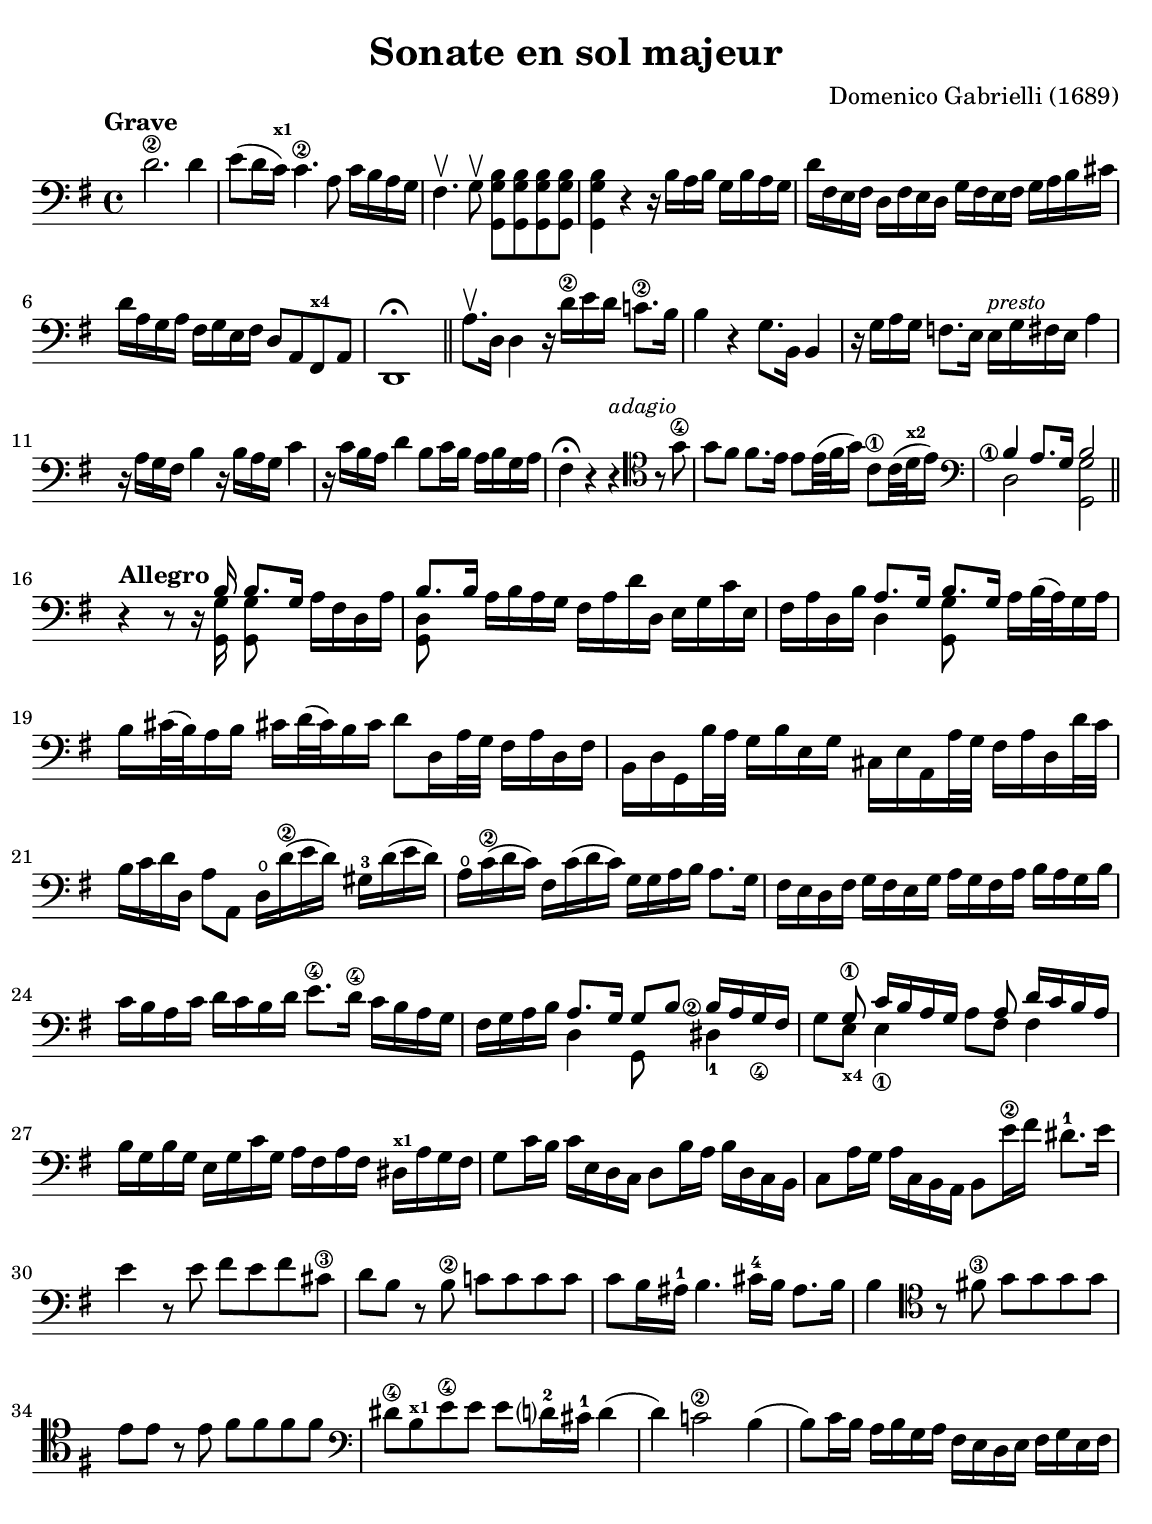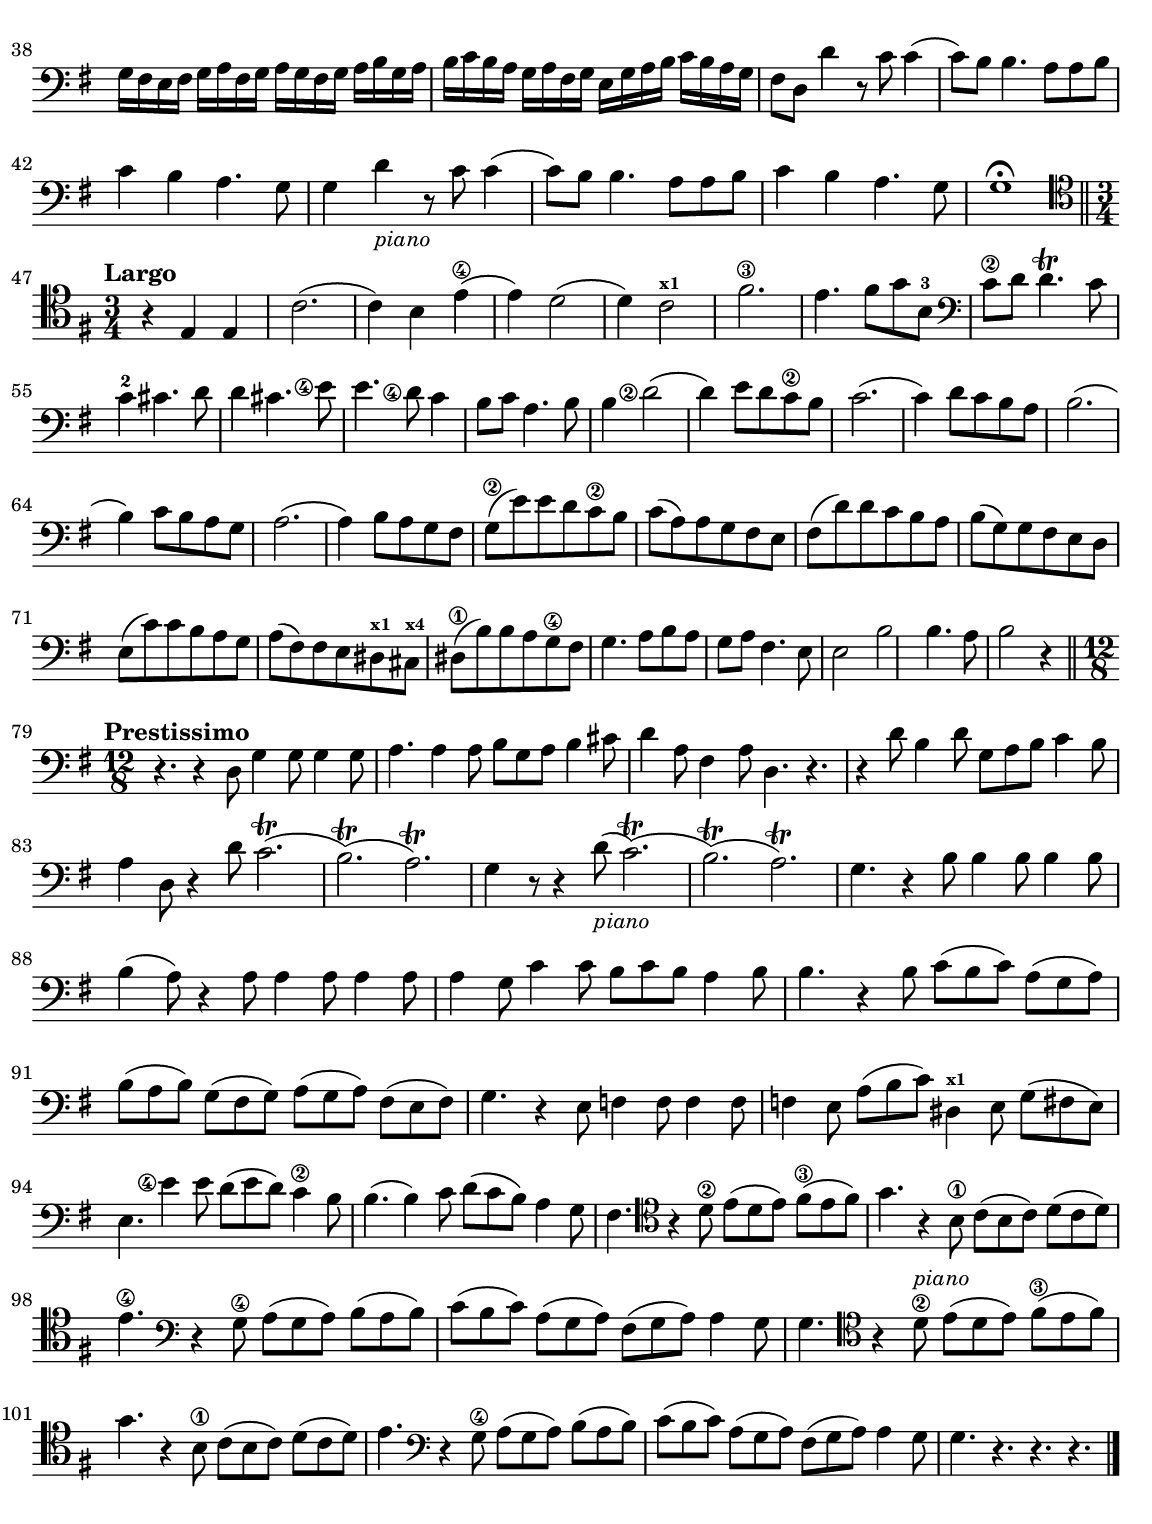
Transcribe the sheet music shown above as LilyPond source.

#(set-global-staff-size 21)

\version "2.24.0"

\header {
  title    = "Sonate en sol majeur"
  composer = "Domenico Gabrielli (1689)"
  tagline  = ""
}

\language "italiano"

% iPad Pro 12.9

\paper {
  paper-width  = 195\mm
  paper-height = 260\mm
  indent = #0
  page-count = #2
  line-width = #184
  print-page-number = ##f
  ragged-last-bottom = ##t
  ragged-bottom = ##f
%  ragged-last = ##t
}

\score {
  \new Staff {
   \override Hairpin.to-barline = ##f
   \time 4/4
   \tempo "Grave"
   \key sol \major
   \clef "bass"
   \set fingeringOrientations = #'(left)

   | re'2.\2 re'4
   | mi'8( re'16 do'16)^\markup{\bold\teeny x1}
     do'4.\2 la8 do'16 si16 la16 sol16
   | fad4.\upbow sol8\upbow <<sol,8 sol8 si8>> <<sol,8 sol8 si8>>
     <<sol,8 sol8 si8>> <<sol,8 sol8 si8>>
   | <<sol,4 sol4 si4>> r4 r16
     si16 la16 si16 sol16 si16 la16 sol16
   | re'16 fad16 mi16 fad16 re16 fad16 mi16 re16
     sol16 fad16 mi16 fad16 sol16 la16 si16 dod'16
   | re'16 la16 sol16 la16 fad16 sol16 mi16 fad16 re8 la,8
     fad,8^\markup{\bold\teeny x4} la,8
   | re,1\fermata

   \bar "||"

   | la8.\upbow re16 re4 r16 re'16\2 mi'16 re'16 do'!8.\2 si16
   | si4 r4 sol8. si,16 si,4
   | r16 sol16 la16 sol16 fa!8.
     mi16 mi16^\markup{\small\italic "presto"} sol16 fad16 mi16 la4
   | r16 la16 sol16 fad16 si4 r16 si16 la16 sol16 do'4
   | r16 do'16 si16 la16 re'4 si8 do'16 si16 la16 si16 sol16 la16
   | fad4\fermata r4 r4^\markup{\small\italic "adagio"}
     \clef "tenor"
     r8 sol'8\4
   | sol'8 fad'8 fad'8. mi'16 mi'8 mi'32( fad'32 sol'16)
     do'8\1 do'32( re'32^\markup{\bold\teeny x2} mi'16)
   | \clef "bass"
     <<{\set fingeringOrientations = #'(left)
        <si\finger\markup{\circle 1}>4 la8.[ sol16] si2}\\
       {re2 <<sol,2 sol2>>}>>

   \bar "||"

   \break

   \tempo "Allegro"
   | r4 r8 r16
   | <<{si16 si8.[ sol16]}\\{<<sol,16 sol16>><<sol,8 sol8>>}>>
     la16[ fad16 re16 la16]
   | <<{si8. si16}\\{<<sol,8 re8>>}>>
     la16 si16 la16 sol16 fad16 la16 re'16 re16 mi16 sol16 do'16 mi16
   | fad16 la16 re16 si16
     <<{la8. sol16 si8. sol16}\\{re4 <<sol,8 sol8>>}>>
     la16 si32( la32) sol16 la16
   | si16 dod'32( si32) la16 si16 dod'!16 re'32( dod'32) si16 dod'16
     re'8 re16 la32 sol32 fad16 la16 re16 fad16
   | si,16 re16 sol,16 si32 la32 sol16 si16 mi16 sol16
     dod16 mi16 la,16 la32 sol32 fad16 la16 re16 re'32 do'32
   | si16 do'16 re'16 re16 la8 la,8 re16\open re'16(\2 mi'16 re'16)
     sold16-3 re'16( mi'16 re'16)
   | la16\open do'16(\2 re'16 do'16) fad16 do'16( re'16 do'16)
     sol16 sol16 la16 si16 la8. sol16
   | fad16 mi16 re16 fad16 sol16 fad16 mi16 sol16
     la16 sol16 fad16 la16 si16 la16 sol16 si16
   | do'16 si16 la16 do'16 re'16 do'16 si16 re'16
     mi'8.\4 re'16\4 do'16 si16 la16 sol16
   | fad16 sol16 la16 si16
     <<{\set fingeringOrientations = #'(left)
        la8. sol16 sol8 si8 <si\finger\markup{\circle 2}>16
        la16 sol16_\4 fad16}\\
       {re4 sol,8 s8 red4-1}>>
   | <<{s8 sol8\1 do'16 si16 la16 sol16 s8 la8 re'16 do'16 si16 la16}\\
       {sol8 mi8_\markup{\bold\teeny x4} mi4_\1 la8 fad8 fad4}>>
   | si16 sol16 si16 sol16 mi16 sol16 do'16 sol16
     la16 fad16 la16 fad16 red16^\markup{\bold\teeny x1} la16 sol fad16
   | sol8 do'16 si16  do'16 mi16 re16 do16
     re8 si16 la16 si16 re16 do16 si,16
   | do8 la16 sol16 la16 do16 si,16 la,16 si,8
     mi'16\2 fad'16 red'8.-1 mi'16
   | mi'4 r8 mi'8 fad'8 mi'8 fad'8 dod'8\3
   | re'8 si8 r8 si8\2 do'!8 do'8 do'8 do'8
   | do'8 si16 lad16-1 si4. dod'16-4 si16 lad8. si16
   | si4
     \clef "tenor"
     r8 fad'!8\3 sol'8 sol'8 sol'8 sol'8
   | mi'8 mi'8 r8 mi'8 fad'8 fad'8 fad'8 fad'8
   | \clef "bass"
     red'8\4 si8^\markup{\bold\teeny x1} mi'8\4
     mi'8 mi'8 re'?16-2 dod'16-1 re'4(
   | re'4) do'!2\2 si4(
   | si8) do'16 si16 la16 si16 sol16 la16 fad16 mi16 re16 mi16
     fad16 sol16 mi16 fad16
   | sol16 fad16 mi16 fad16 sol16 la16 fad16 sol16
     la16 sol16 fad16 sol16 la16 si16 sol16 la16
   | si16 do'16 si16 la16 sol16 la16 fad16 sol16
     mi16 sol16 la16 si16 do'16 si16 la16 sol16
   | fad8 re8 re'4 r8 do'8 do'4(
   | do'8) si8 si4. la8 la8 si8
   | do'4 si4 la4. sol8
   | sol4 re'4_\markup{\small\italic "piano"} r8 do'8 do'4(
   | do'8) si8 si4. la8 la8 si8
   | do'4 si4 la4. sol8
   | sol1\fermata

   \bar "||"

   \break

   \tempo "Largo"
   \time 3/4
   \clef "tenor"
   | r4 mi4 mi4
   | do'2.(
   | do'4) si4 mi'4(\4
   | mi'4) re'2(
   | re'4) do'2^\markup{\bold\teeny x1}
   | fad'2.\3
   | mi'4. fad'8 sol'8 si8-3
   | \clef "bass"
     do'8\2 re'8 re'4.\trill do'8
   | do'4-2 dod'4. re'8
   | re'4 dod'4. <mi'\finger\markup{\circle 4}>8
   | mi'4. <re'\finger\markup{\circle 4}>8 do'4
   | si8 do'8 la4. si8
   | si4 <re'\finger\markup{\circle 2}>2(
   | re'4) mi'8 re'8 do'8\2 si8
   | do'2.(
   | do'4) re'8 do'8 si8 la8
   | si2.(
   | si4) do'8 si8 la8 sol8
   | la2.(
   | la4) si8 la8 sol8 fad8
   | sol8\2( mi'8) mi'8 re'8 do'8\2 si8
   | do'8( la8) la8 sol8 fad8 mi8
   | fad8( re'8) re'8 do'8 si8 la8
   | si8( sol8) sol8 fad8 mi8 re8
   | mi8( do'8) do'8 si8 la8 sol8
   | la8( fad8) fad8 mi8
     red8^\markup{\bold\teeny x1} dod8^\markup{\bold\teeny x4}
   | red8\1( si8) si8 la8 sol8\4 fad8
   | sol4. la8 si8 la8
   | sol8 la8 fad4. mi8
   | mi2 si2 si4. la8
   | si2 r4

   \bar "||"

   \break

   \tempo "Prestissimo"
   \time 12/8
   | r4. r4 re8 sol4 sol8 sol4 sol8
   | la4. la4 la8 si8 sol8 la8 si4 dod'8
   | re'4 la8 fad4 la8 re4. r4.
   | r4 re'8 si4 re'8 sol8 la8 si8 do'4 si8
   | la4 re8 r4 re'8 do'2.\trill(
   | si2.\trill)( la2.\trill)
   | sol4 r8 r4 re'8(_\markup{\small\italic "piano"} do'2.\trill)(
   | si2.\trill)( la2.\trill)
   | sol4. r4 si8 si4 si8 si4 si8
   | si4( la8) r4 la8 la4 la8 la4 la8
   | la4 sol8 do'4 do'8 si8 do'8 si8 la4 si8
   | si4. r4 si8 do'8( si8 do'8) la8( sol8 la8)
   | si8( la8 si8) sol8( fad8 sol8) la8( sol8 la8) fad8( mi8 fad8)
   | sol4. r4 mi8 fa4 fa8 fa4 fa8
   | fa!4 mi8 la8( si8 do'8) red4^\markup{\bold\teeny x1}
     mi8 sol8( fad8 mi8)
   | mi4. <mi'\finger\markup{\circle 4}>4 mi'8
     re'8( mi'8 re'8) do'4\2 si8
   | si4.( si4) do'8 re'8( do'8 si8) la4 sol8
   | fad4.
     \clef "tenor"
     r4 re'8\2 mi'8( re'8 mi'8) fad'8(\3 mi'8 fad'8)
   | sol'4. r4 si8\1 do'8( si8 do'8) re'8( do'8 re'8)
   | mi'4.\4
     \clef "bass"
     r4 sol8\4 la8( sol8 la8) si8( la8 si8)
   | do'8( si8 do'8) la8( sol8 la8) fad8( sol8 la8) la4 sol8
   | sol4.
     \clef "tenor"
     r4 re'8\2^\markup{\small\italic "piano"}
     mi'8( re'8 mi'8) fad'8(\3 mi'8 fad'8)
   | sol'4. r4 si8\1 do'8( si8 do'8) re'8( do'8 re'8)
   | mi'4.
     \clef "bass"
     r4 sol8\4 la8( sol8 la8) si8( la8 si8)
   | do'8( si8 do'8) la8( sol8 la8) fad8( sol8 la8) la4 sol8
   | sol4.r4. r4. r4.

   \bar "|."
 }
}
